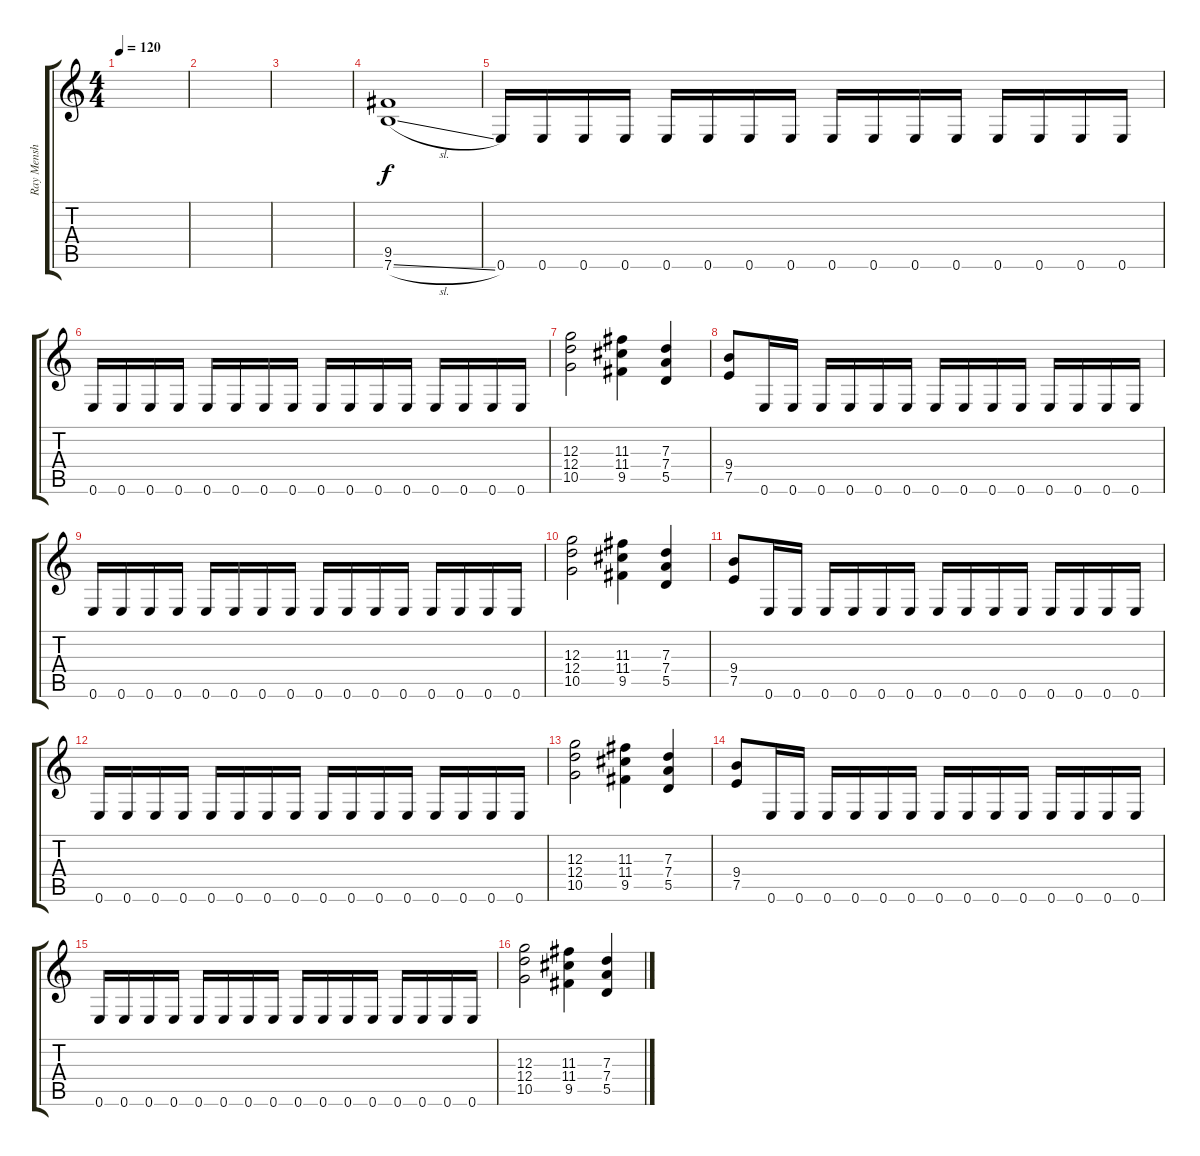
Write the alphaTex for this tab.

\track ("Ray Mensh (Guitar)" "Ray Mensh ") {instrument distortionguitar}
\staff {score tabs}
\tuning (E4 B3 G3 D3 A2 E2) {hide}
\ts (4 4)
\tempo 120
\tempo 200
\tempo 120
\clef g2
\ks c
|
|
|
(9.5 7.6{sl}).1 |
0.6.16 0.6.16 0.6.16 0.6.16 0.6.16 0.6.16 0.6.16 0.6.16 0.6.16 0.6.16 0.6.16 0.6.16 0.6.16 0.6.16 0.6.16 0.6.16 |
0.6.16 0.6.16 0.6.16 0.6.16 0.6.16 0.6.16 0.6.16 0.6.16 0.6.16 0.6.16 0.6.16 0.6.16 0.6.16 0.6.16 0.6.16 0.6.16 |
(12.3 12.4 10.5).2 (11.3 11.4 9.5).4 (7.3 7.4 5.5).4 |
(9.4 7.5).8 0.6.16 0.6.16 0.6.16 0.6.16 0.6.16 0.6.16 0.6.16 0.6.16 0.6.16 0.6.16 0.6.16 0.6.16 0.6.16 0.6.16 |
0.6.16 0.6.16 0.6.16 0.6.16 0.6.16 0.6.16 0.6.16 0.6.16 0.6.16 0.6.16 0.6.16 0.6.16 0.6.16 0.6.16 0.6.16 0.6.16 |
(12.3 12.4 10.5).2 (11.3 11.4 9.5).4 (7.3 7.4 5.5).4 |
(9.4 7.5).8 0.6.16 0.6.16 0.6.16 0.6.16 0.6.16 0.6.16 0.6.16 0.6.16 0.6.16 0.6.16 0.6.16 0.6.16 0.6.16 0.6.16 |
0.6.16 0.6.16 0.6.16 0.6.16 0.6.16 0.6.16 0.6.16 0.6.16 0.6.16 0.6.16 0.6.16 0.6.16 0.6.16 0.6.16 0.6.16 0.6.16 |
(12.3 12.4 10.5).2 (11.3 11.4 9.5).4 (7.3 7.4 5.5).4 |
(9.4 7.5).8 0.6.16 0.6.16 0.6.16 0.6.16 0.6.16 0.6.16 0.6.16 0.6.16 0.6.16 0.6.16 0.6.16 0.6.16 0.6.16 0.6.16 |
0.6.16 0.6.16 0.6.16 0.6.16 0.6.16 0.6.16 0.6.16 0.6.16 0.6.16 0.6.16 0.6.16 0.6.16 0.6.16 0.6.16 0.6.16 0.6.16 |
(12.3 12.4 10.5).2 (11.3 11.4 9.5).4 (7.3 7.4 5.5).4
